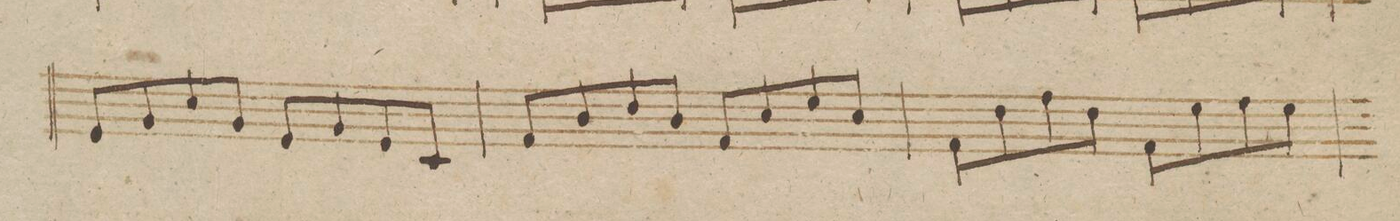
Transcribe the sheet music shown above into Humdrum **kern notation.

**kern	**dynam
*I"Viola.	*
*clefC3	*
*k[b-]	*
*met(c)	*
*M4/4	*
8F/L	.
8A/	.
8d/	.
8A/J	.
8F/L	.
8A/	.
8F/	.
8D/J	.
=59	=59
8G/L	.
8c/	.
8e/	.
8c/J	.
8G/L	.
8d/	.
8f/	.
8d/J	.
=60	=60
8G\L	.
8e\	.
8g\	.
8e\J	.
8G\L	.
8f\	.
8g\	.
8f\J	.
=61	=61
*-	*-
